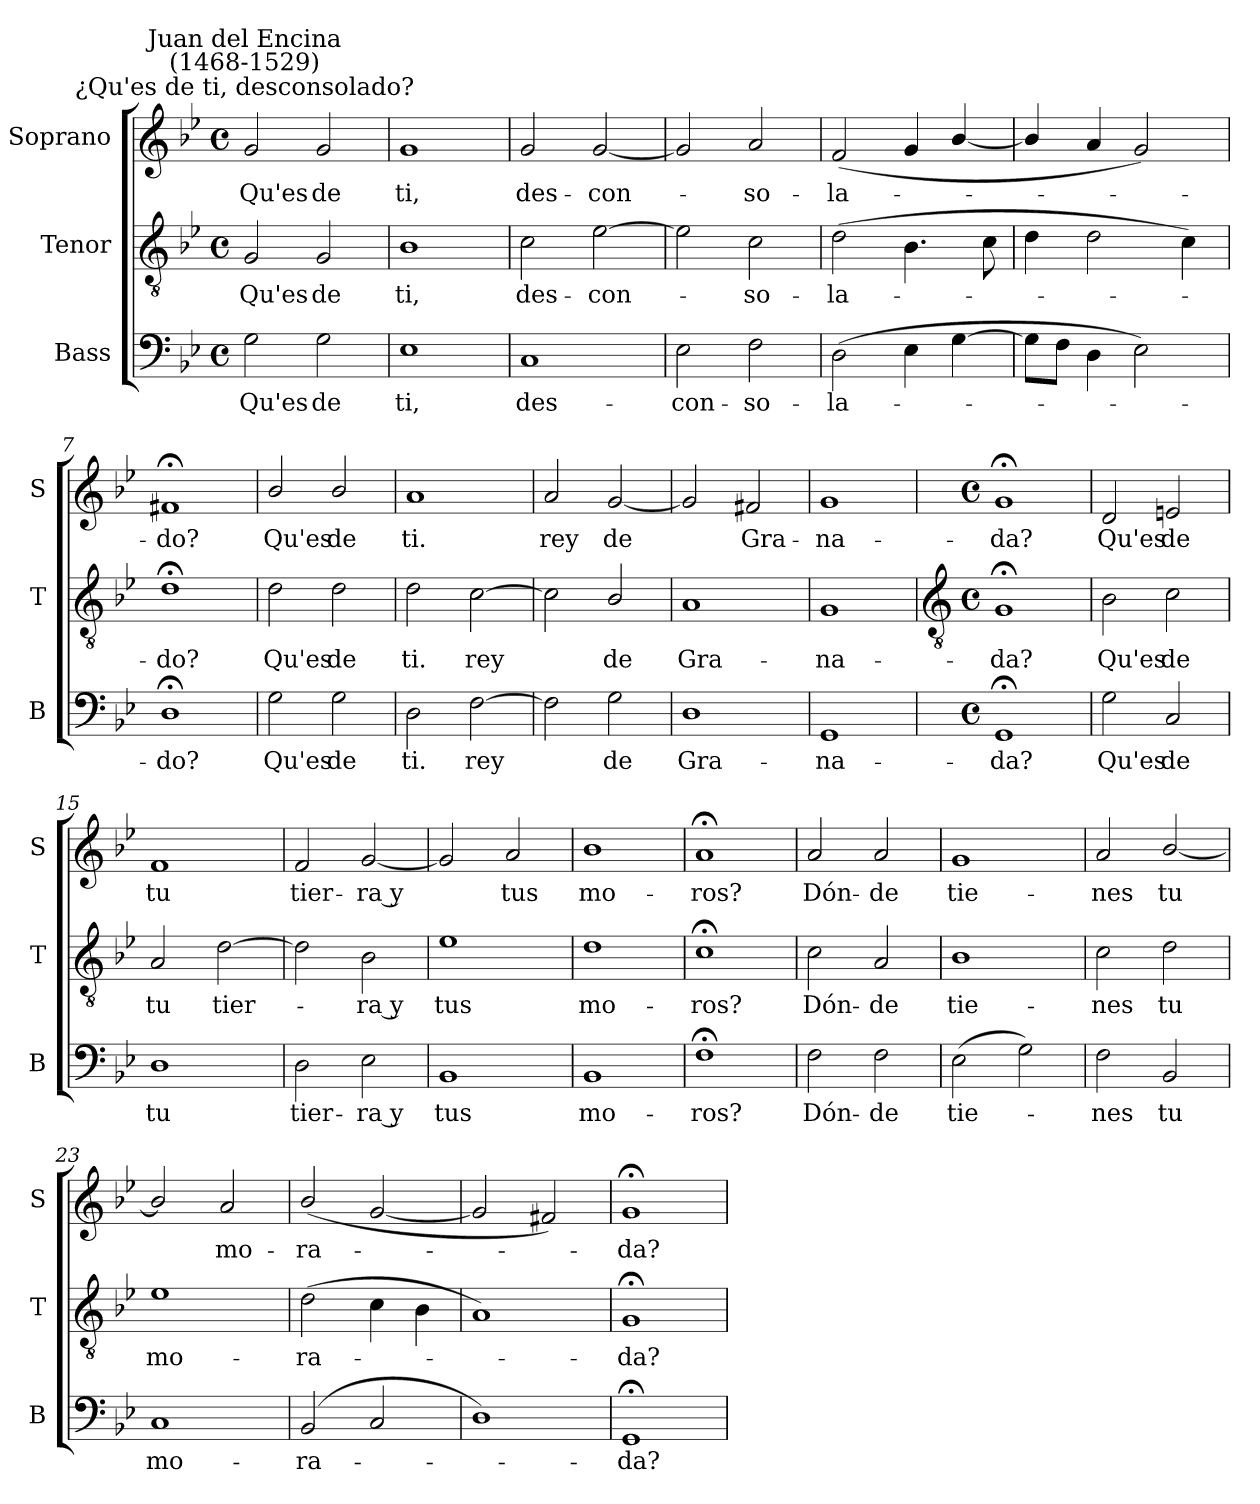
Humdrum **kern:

**kern	**text	**kern	**text	**kern	**text
*part3	*part3	*part2	*part2	*part1	*part1
*staff3	*staff3	*staff2	*staff2	*staff1	*staff1
*I"Bass	*	*I"Tenor	*	*I"Soprano	*
*I'B	*	*I'T	*	*I'S	*
*clefF4	*	*clefGv2	*	*clefG2	*
*k[b-e-]	*	*k[b-e-]	*	*k[b-e-]	*
*B-:	*	*B-:	*	*B-:	*
*M4/4	*	*M4/4	*	*M4/4	*
*met(c)	*	*met(c)	*	*met(c)	*
=1	=1	=1	=1	=1	=1
!	!	!	!	!LO:TX:a:cj:t=¿Qu'es de ti, desconsolado?	!
!	!	!	!	!LO:TX:a:cj:t=Juan del Encina\n(1468-1529)	!
!	!LO:LY:b	!	!LO:LY:b	!	!LO:LY:b
2G	Qu'es	2G	Qu'es	2g	Qu'es
!	!LO:LY:b	!	!LO:LY:b	!	!LO:LY:b
2G	de	2G	de	2g	de
=2	=2	=2	=2	=2	=2
!	!LO:LY:b	!	!LO:LY:b	!	!LO:LY:b
1E-	ti,	1B-	ti,	1g	ti,
=3	=3	=3	=3	=3	=3
!	!LO:LY:b	!	!LO:LY:b	!	!LO:LY:b
1C	des-	2c	des-	2g	des-
!	!	!	!LO:LY:b	!	!LO:LY:b
.	.	[2e-	-con-	[2g	-con-
=4	=4	=4	=4	=4	=4
!	!LO:LY:b	!	!	!	!
2E-	-con-	2e-]	.	2g]	.
!	!LO:LY:b	!	!LO:LY:b	!	!LO:LY:b
2F	-so-	2c	so-	2a	so-
=5	=5	=5	=5	=5	=5
!	!LO:LY:b	!	!LO:LY:b	!	!LO:LY:b
(>2D	-la-	(>2d	-la-	(<2f	-la-
4E-	.	4.B-	.	4g	.
[4G	.	.	.	[4b-/	.
.	.	8c	.	.	.
=6	=6	=6	=6	=6	=6
8GL]	.	4d	.	4b-/]	.
8FJ	.	.	.	.	.
4D	.	2d	.	4a	.
2E-)	.	.	.	2g)	.
.	.	4c)	.	.	.
=7	=7	=7	=7	=7	=7
!	!LO:LY:b	!	!LO:LY:b	!	!LO:LY:b
1D;<	do?	1d;<	do?	1f#X;<	do?
=8	=8	=8	=8	=8	=8
!	!LO:LY:b	!	!LO:LY:b	!	!LO:LY:b
2G	Qu'es	2d	Qu'es	2b-/	Qu'es
!	!LO:LY:b	!	!LO:LY:b	!	!LO:LY:b
2G	de	2d	de	2b-/	de
=9	=9	=9	=9	=9	=9
!	!LO:LY:b	!	!LO:LY:b	!	!LO:LY:b
2D	ti.	2d	ti.	1a	ti.
!	!LO:LY:b	!	!LO:LY:b	!	!
[2F	rey	[2c	rey	.	.
=10	=10	=10	=10	=10	=10
!	!	!	!	!	!LO:LY:b
2F]	.	2c]	.	2a	rey
!	!LO:LY:b	!	!LO:LY:b	!	!LO:LY:b
2G	de	2B-/	de	[2g	de
=11	=11	=11	=11	=11	=11
!	!LO:LY:b	!	!LO:LY:b	!	!
1D	Gra-	1A	Gra-	2g]	.
!	!	!	!	!	!LO:LY:b
.	.	.	.	2f#X	Gra-
=12	=12	=12	=12	=12	=12
!	!LO:LY:b	!	!LO:LY:b	!	!LO:LY:b
1GG	-na-	1G	-na-	1g	-na-
!!LO:LB:g=z
=13	=13	=13	=13	=13	=13
*	*	*clefGv2	*	*	*
*M4/4	*	*M4/4	*	*M4/4	*
*met(c)	*	*met(c)	*	*met(c)	*
!	!LO:LY:b	!	!LO:LY:b	!	!LO:LY:b
1GG;<	-da?	1G;<	-da?	1g;<	-da?
=14	=14	=14	=14	=14	=14
!	!LO:LY:b	!	!LO:LY:b	!	!LO:LY:b
2G	Qu'es	2B-	Qu'es	2d	Qu'es
!	!LO:LY:b	!	!LO:LY:b	!	!LO:LY:b
2C	de	2c	de	2en	de
=15	=15	=15	=15	=15	=15
!	!LO:LY:b	!	!LO:LY:b	!	!LO:LY:b
1D	tu	2A	tu	1f	tu
!	!	!	!LO:LY:b	!	!
.	.	[2d	tier-	.	.
=16	=16	=16	=16	=16	=16
!	!LO:LY:b	!	!	!	!LO:LY:b
2D	tier-	2d]	.	2f	tier-
!	!LO:LY:b	!	!LO:LY:b	!	!LO:LY:b
2E-	-ra y	2B-	ra y	[2g	-ra y
=17	=17	=17	=17	=17	=17
!	!LO:LY:b	!	!LO:LY:b	!	!
1BB-	tus	1e-	tus	2g]	.
!	!	!	!	!	!LO:LY:b
.	.	.	.	2a	tus
=18	=18	=18	=18	=18	=18
!	!LO:LY:b	!	!LO:LY:b	!	!LO:LY:b
1BB-	mo-	1d	mo-	1b-	mo-
=19	=19	=19	=19	=19	=19
!	!LO:LY:b	!	!LO:LY:b	!	!LO:LY:b
1F;<	-ros?	1c;<	-ros?	1a;<	-ros?
=20	=20	=20	=20	=20	=20
!	!LO:LY:b	!	!LO:LY:b	!	!LO:LY:b
2F	Dón-	2c	Dón-	2a	Dón-
!	!LO:LY:b	!	!LO:LY:b	!	!LO:LY:b
2F	-de	2A	-de	2a	-de
=21	=21	=21	=21	=21	=21
!	!LO:LY:b	!	!LO:LY:b	!	!LO:LY:b
(>2E-	tie-	1B-	tie-	1g	tie-
2G)	.	.	.	.	.
=22	=22	=22	=22	=22	=22
!	!LO:LY:b	!	!LO:LY:b	!	!LO:LY:b
2F	nes	2c	-nes	2a	-nes
!	!LO:LY:b	!	!LO:LY:b	!	!LO:LY:b
2BB-	tu	2d	tu	[2b-/	tu
=23	=23	=23	=23	=23	=23
!	!LO:LY:b	!	!LO:LY:b	!	!
1C	mo-	1e-	mo-	2b-/]	.
!	!	!	!	!	!LO:LY:b
.	.	.	.	2a	mo-
=24	=24	=24	=24	=24	=24
!	!LO:LY:b	!	!LO:LY:b	!	!LO:LY:b
(<2BB-	-ra-	(>2d	-ra-	(<2b-/	-ra-
2C	.	4c	.	[2g	.
.	.	4B-	.	.	.
=25	=25	=25	=25	=25	=25
1D)	.	1A)	.	2g]	.
.	.	.	.	2f#X)	.
=26	=26	=26	=26	=26	=26
!	!LO:LY:b	!	!LO:LY:b	!	!LO:LY:b
1GG;<	da?	1G;<	da?	1g;<	da?
=	=	=	=	=	=
*-	*-	*-	*-	*-	*-
